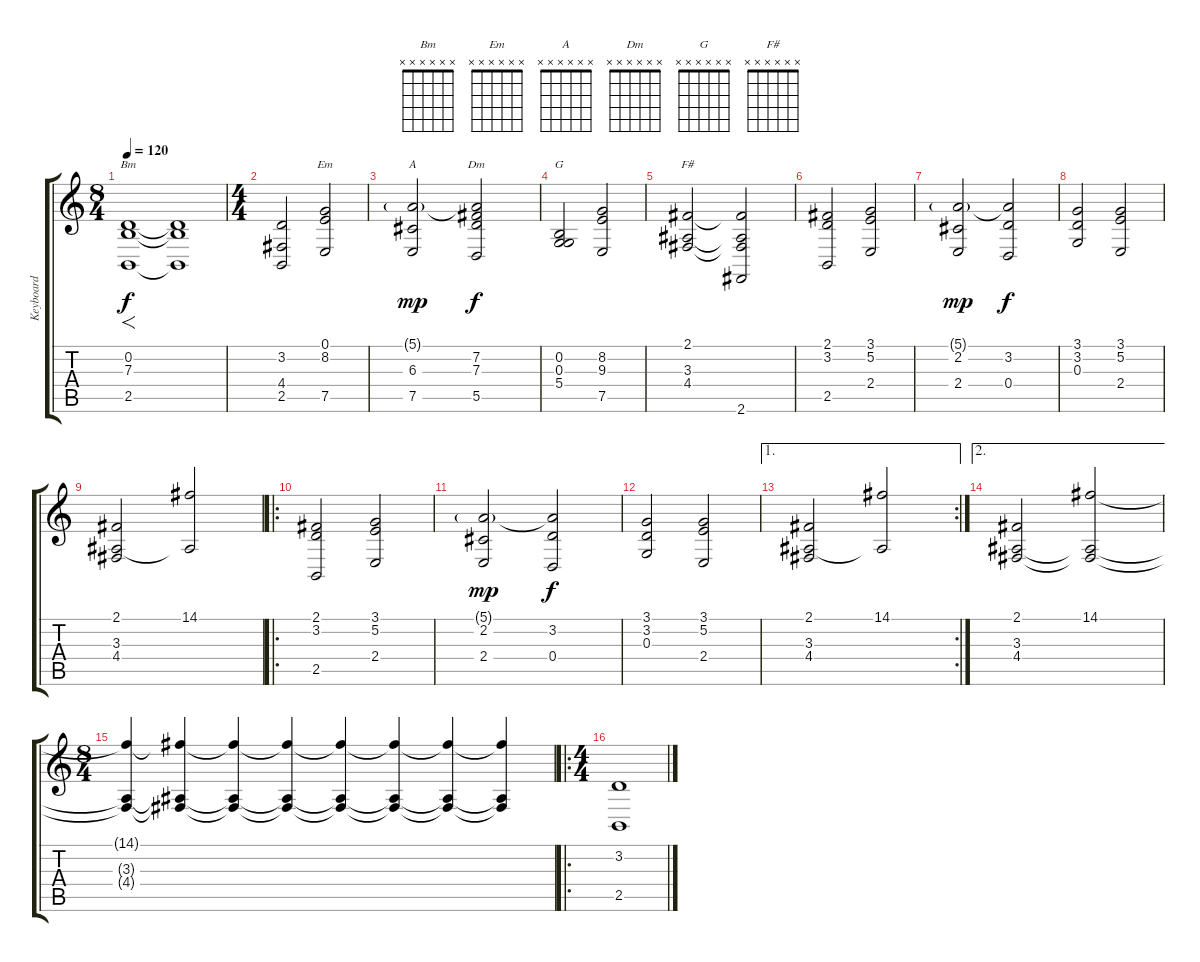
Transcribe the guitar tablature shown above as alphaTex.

\track ("Keyboard" "Keyboard") {instrument synthstrings1}
\staff {score tabs}
\tuning (E4 B3 G3 D3 A2 E2) {hide}
\chord ("Bm" x x x x x x) {firstfret 0}
\chord ("Em" x x x x x x) {firstfret 0}
\chord ("A" x x x x x x) {firstfret 0}
\chord ("Dm" x x x x x x) {firstfret 0}
\chord ("G" x x x x x x) {firstfret 0}
\chord ("F#" x x x x x x) {firstfret 0}
\ts (8 4)
\tempo 120
\clef g2
\ks c
(0.2 7.3 2.5).1{f ch "Bm" dy f instrument synthvoice} (0.2{t} 7.3{t} 2.5{t}).1 |
\ts (4 4)
(3.2 4.4 2.5).2{volume 13 instrument synthstrings1} (0.1 8.2 7.5).2{ch "Em"} |
(5.1{g} 6.3 7.5).2{ch "A" dy mp} (5.1{t} 7.2 7.3 5.5).2{ch "Dm" dy f} |
(0.2 0.3 5.4).2{ch "G"} (8.2 9.3 7.5).2 |
(2.1 3.3 4.4).2{ch "F#"} (2.1{t} 3.3{t} 4.4{t} 2.6).2 |
(2.1 3.2 2.5).2 (3.1 5.2 2.4).2 |
(5.1{g} 2.2 2.4).2{dy mp} (5.1{t} 3.2 0.4).2{dy f} |
(3.1 3.2 0.3).2 (3.1 5.2 2.4).2 |
(2.1 3.3 4.4).2 (14.1 3.3{t}).2 |
\ro
(2.1 3.2 2.5).2 (3.1 5.2 2.4).2 |
(5.1{g} 2.2 2.4).2{dy mp} (5.1{t} 3.2 0.4).2{dy f} |
(3.1 3.2 0.3).2 (3.1 5.2 2.4).2 |
\ae 1
\rc 2
(2.1 3.3 4.4).2 (14.1 3.3{t}).2 |
\ae 2
(2.1 3.3 4.4).2 (14.1 3.3{t} 4.4{t}).2 |
\ts (8 4)
(14.1{t} 3.3{t} 4.4{t}).4{volume 0} (14.1{t} 3.3{t} 4.4{t}).4 (14.1{t} 3.3{t} 4.4{t}).4 (14.1{t} 3.3{t} 4.4{t}).4 (14.1{t} 3.3{t} 4.4{t}).4 (14.1{t} 3.3{t} 4.4{t}).4 (14.1{t} 3.3{t} 4.4{t}).4 (14.1{t} 3.3{t} 4.4{t}).4 |
\ro
\ts (4 4)
(3.2 2.5).1{volume 12 instrument synthstrings1}
